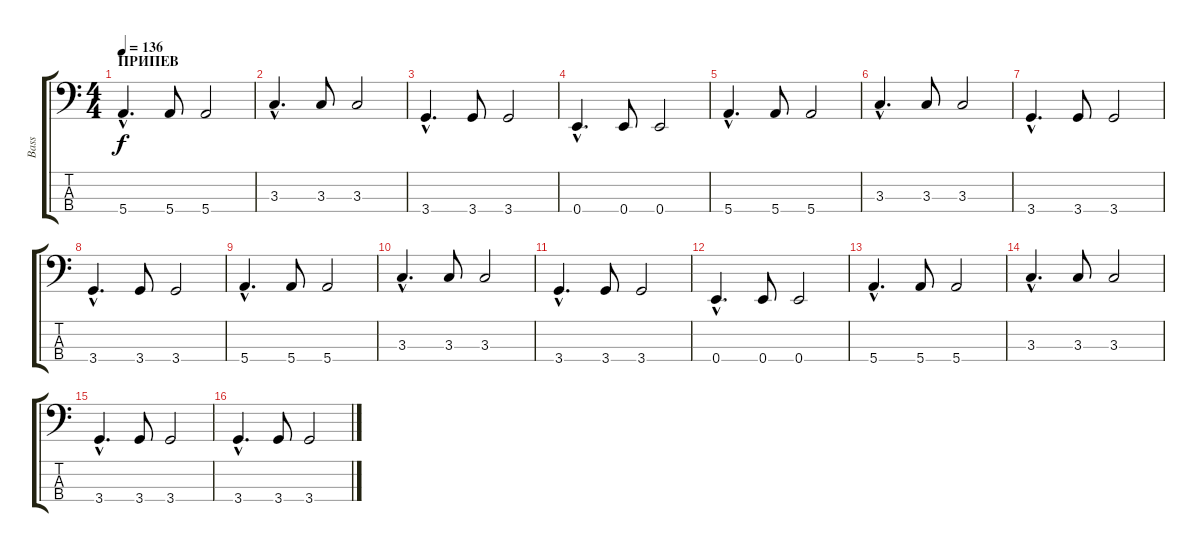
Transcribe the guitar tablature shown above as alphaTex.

\track ("Bass" "Bass") {instrument electricbasspick}
\staff {score tabs}
\tuning (G2 D2 A1 E1) {hide}
\ts (4 4)
\section ("" "ПРИПЕВ")
\tempo 136
\clef f4
\ks c
5.4{hac}.4{d dy f} 5.4.8 5.4.2 |
3.3{hac}.4{d} 3.3.8 3.3.2 |
3.4{hac}.4{d} 3.4.8 3.4.2 |
0.4{hac}.4{d} 0.4.8 0.4.2 |
5.4{hac}.4{d} 5.4.8 5.4.2 |
3.3{hac}.4{d} 3.3.8 3.3.2 |
3.4{hac}.4{d} 3.4.8 3.4.2 |
3.4{hac}.4{d} 3.4.8 3.4.2 |
5.4{hac}.4{d} 5.4.8 5.4.2 |
3.3{hac}.4{d} 3.3.8 3.3.2 |
3.4{hac}.4{d} 3.4.8 3.4.2 |
0.4{hac}.4{d} 0.4.8 0.4.2 |
5.4{hac}.4{d} 5.4.8 5.4.2 |
3.3{hac}.4{d} 3.3.8 3.3.2 |
3.4{hac}.4{d} 3.4.8 3.4.2 |
3.4{hac}.4{d} 3.4.8 3.4.2
